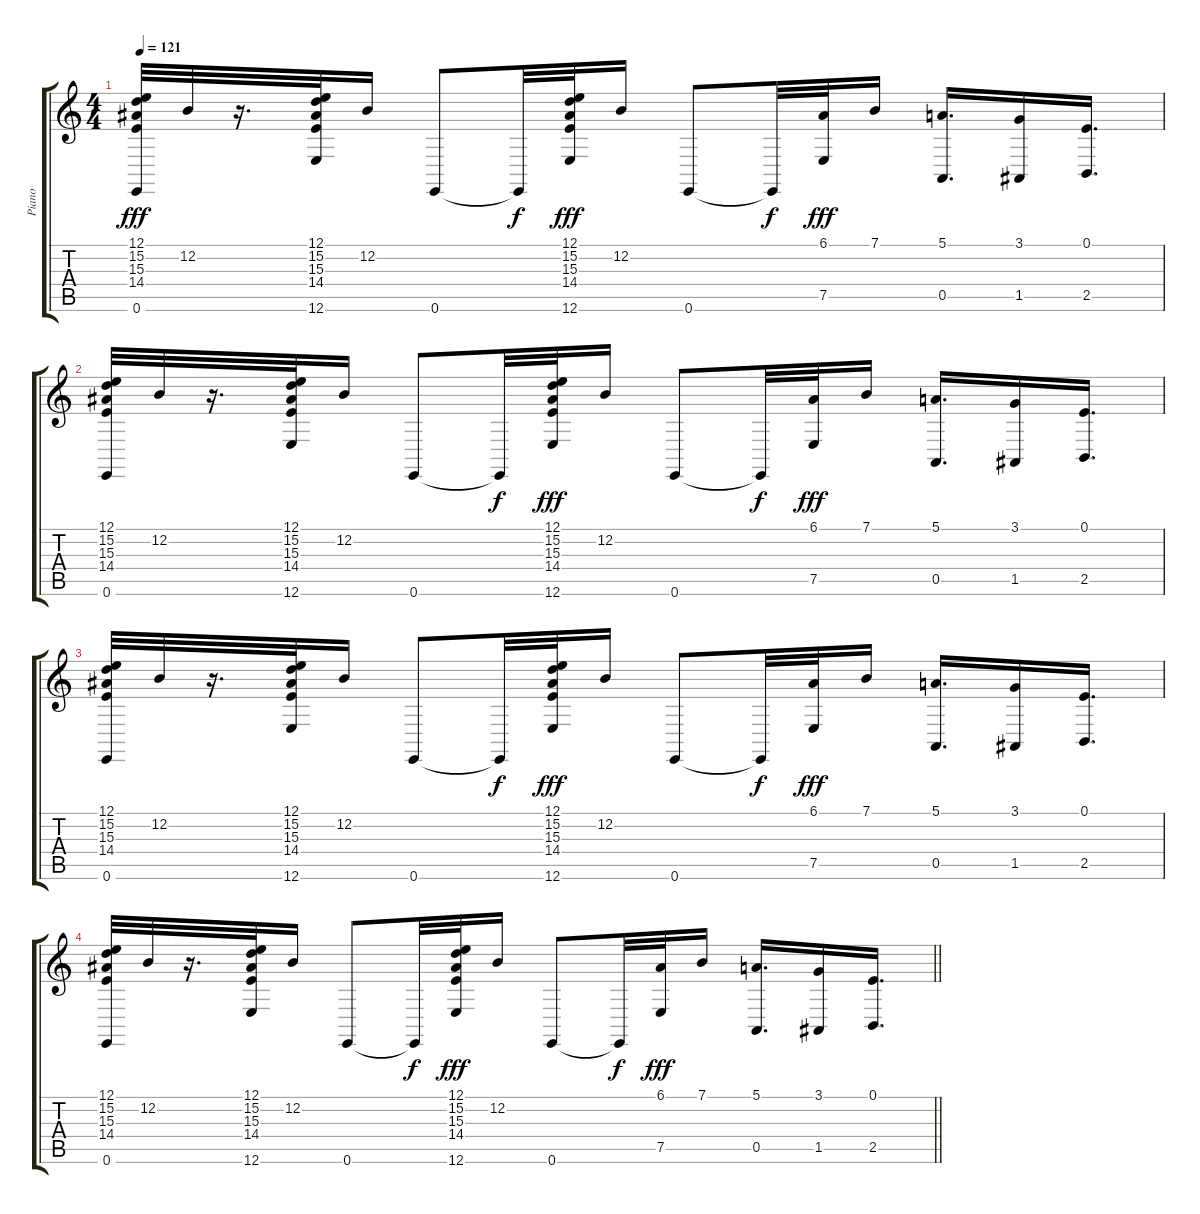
\track ("Piano" "Piano") {instrument acousticgrandpiano}
\staff {score tabs}
\tuning (E4 B3 G3 D3 A2 E2) {hide}
\ts (4 4)
\tempo 121
\clef g2
\ks c
(12.1 15.2 15.3 14.4 0.6).32{dy fff} 12.2.32 r.16{d} (12.1 15.2 15.3 14.4 12.6).32 12.2.16 0.6.8 0.6{t}.32{dy f} (12.1 15.2 15.3 14.4 12.6).32{dy fff} 12.2.16 0.6.8 0.6{t}.32{dy f} (6.1 7.5).32{dy fff} 7.1.16 (5.1 0.5).16{d} (3.1 1.5).16 (0.1 2.5).16{d} |
(12.1 15.2 15.3 14.4 0.6).32 12.2.32 r.16{d} (12.1 15.2 15.3 14.4 12.6).32 12.2.16 0.6.8 0.6{t}.32{dy f} (12.1 15.2 15.3 14.4 12.6).32{dy fff} 12.2.16 0.6.8 0.6{t}.32{dy f} (6.1 7.5).32{dy fff} 7.1.16 (5.1 0.5).16{d} (3.1 1.5).16 (0.1 2.5).16{d} |
(12.1 15.2 15.3 14.4 0.6).32 12.2.32 r.16{d} (12.1 15.2 15.3 14.4 12.6).32 12.2.16 0.6.8 0.6{t}.32{dy f} (12.1 15.2 15.3 14.4 12.6).32{dy fff} 12.2.16 0.6.8 0.6{t}.32{dy f} (6.1 7.5).32{dy fff} 7.1.16 (5.1 0.5).16{d} (3.1 1.5).16 (0.1 2.5).16{d} |
\barLineRight lightlight
(12.1 15.2 15.3 14.4 0.6).32 12.2.32 r.16{d} (12.1 15.2 15.3 14.4 12.6).32 12.2.16 0.6.8 0.6{t}.32{dy f} (12.1 15.2 15.3 14.4 12.6).32{dy fff} 12.2.16 0.6.8 0.6{t}.32{dy f} (6.1 7.5).32{dy fff} 7.1.16 (5.1 0.5).16{d} (3.1 1.5).16 (0.1 2.5).16{d}
